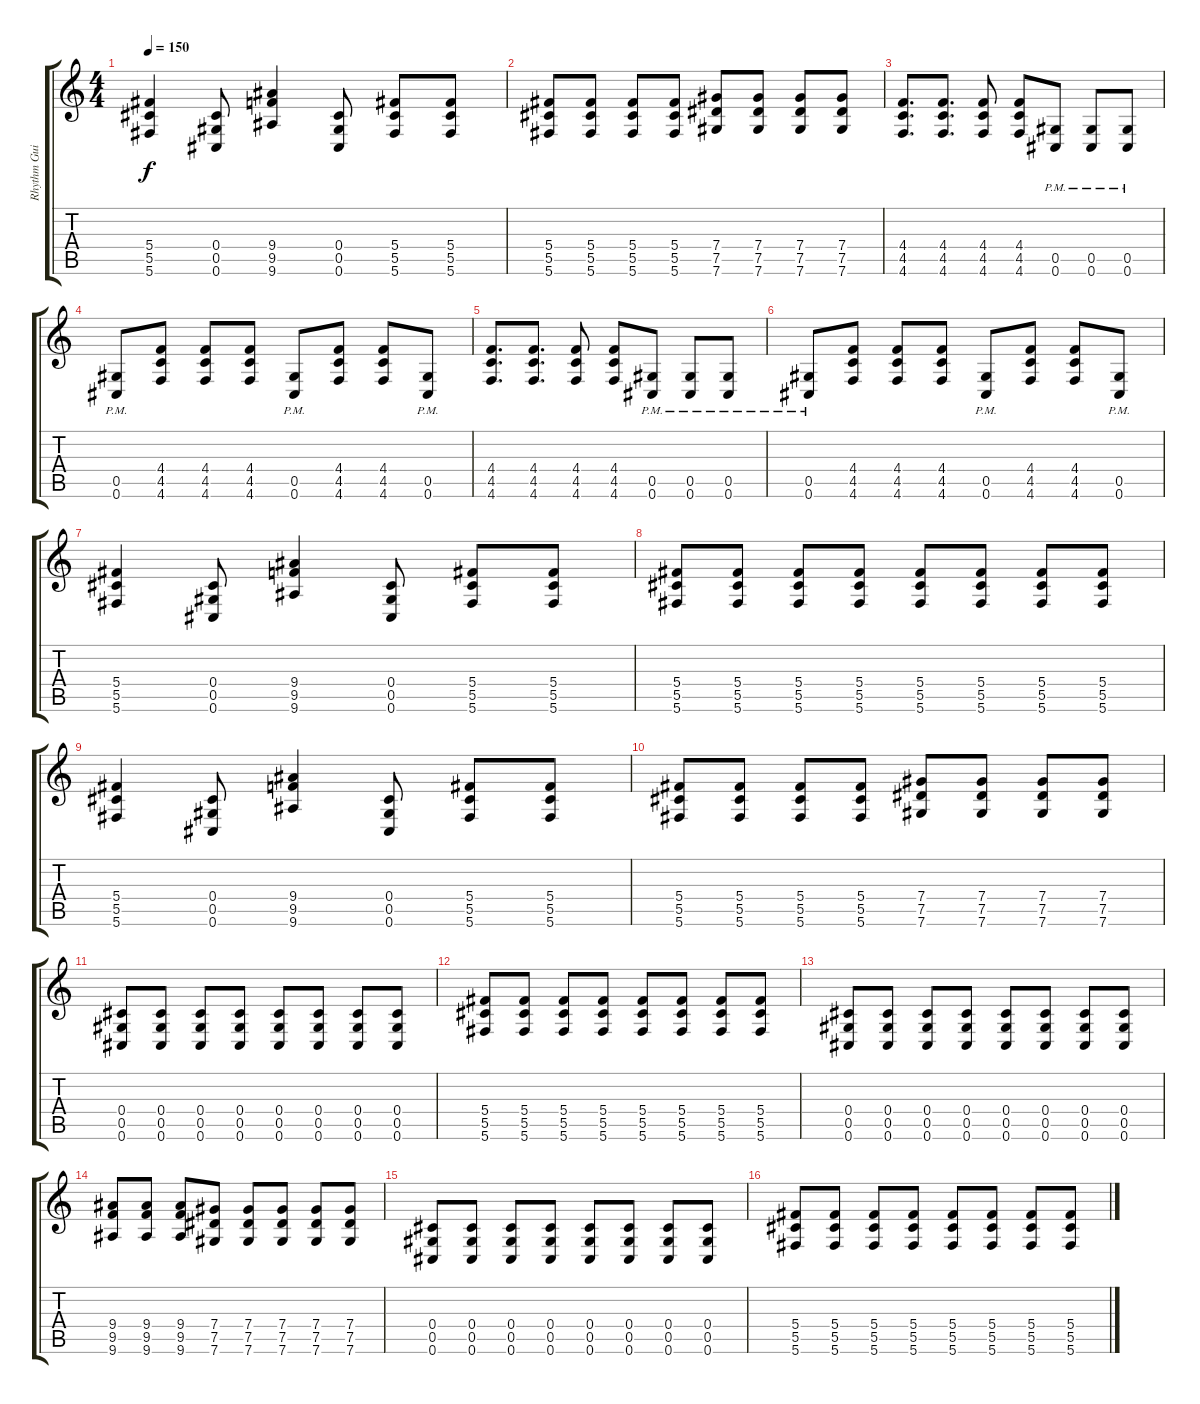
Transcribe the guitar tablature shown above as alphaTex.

\track ("Rhythm Guitar" "Rhythm Gui") {instrument distortionguitar}
\staff {score tabs}
\tuning (Eb4 Bb3 Gb3 Db3 Ab2 Db2) {hide}
\ts (4 4)
\tempo 150
\clef g2
\ks c
(5.4 5.5 5.6).4{dy f} (0.4 0.5 0.6).8 (9.4 9.5 9.6).4 (0.4 0.5 0.6).8 (5.4 5.5 5.6).8 (5.4 5.5 5.6).8 |
(5.4 5.5 5.6).8 (5.4 5.5 5.6).8 (5.4 5.5 5.6).8 (5.4 5.5 5.6).8 (7.4 7.5 7.6).8 (7.4 7.5 7.6).8 (7.4 7.5 7.6).8 (7.4 7.5 7.6).8 |
(4.4 4.5 4.6).8{d} (4.4 4.5 4.6).8{d} (4.4 4.5 4.6).8 (4.4 4.5 4.6).8 (0.5{pm} 0.6{pm}).8 (0.5{pm} 0.6{pm}).8 (0.5{pm} 0.6{pm}).8 |
(0.5{pm} 0.6{pm}).8 (4.4 4.5 4.6).8 (4.4 4.5 4.6).8 (4.4 4.5 4.6).8 (0.5{pm} 0.6{pm}).8 (4.4 4.5 4.6).8 (4.4 4.5 4.6).8 (0.5{pm} 0.6{pm}).8 |
(4.4 4.5 4.6).8{d} (4.4 4.5 4.6).8{d} (4.4 4.5 4.6).8 (4.4 4.5 4.6).8 (0.5{pm} 0.6{pm}).8 (0.5{pm} 0.6{pm}).8 (0.5{pm} 0.6{pm}).8 |
(0.5{pm} 0.6{pm}).8 (4.4 4.5 4.6).8 (4.4 4.5 4.6).8 (4.4 4.5 4.6).8 (0.5{pm} 0.6{pm}).8 (4.4 4.5 4.6).8 (4.4 4.5 4.6).8 (0.5{pm} 0.6{pm}).8 |
(5.4 5.5 5.6).4 (0.4 0.5 0.6).8 (9.4 9.5 9.6).4 (0.4 0.5 0.6).8 (5.4 5.5 5.6).8 (5.4 5.5 5.6).8 |
(5.4 5.5 5.6).8 (5.4 5.5 5.6).8 (5.4 5.5 5.6).8 (5.4 5.5 5.6).8 (5.4 5.5 5.6).8 (5.4 5.5 5.6).8 (5.4 5.5 5.6).8 (5.4 5.5 5.6).8 |
(5.4 5.5 5.6).4 (0.4 0.5 0.6).8 (9.4 9.5 9.6).4 (0.4 0.5 0.6).8 (5.4 5.5 5.6).8 (5.4 5.5 5.6).8 |
(5.4 5.5 5.6).8 (5.4 5.5 5.6).8 (5.4 5.5 5.6).8 (5.4 5.5 5.6).8 (7.4 7.5 7.6).8 (7.4 7.5 7.6).8 (7.4 7.5 7.6).8 (7.4 7.5 7.6).8 |
(0.4 0.5 0.6).8 (0.4 0.5 0.6).8 (0.4 0.5 0.6).8 (0.4 0.5 0.6).8 (0.4 0.5 0.6).8 (0.4 0.5 0.6).8 (0.4 0.5 0.6).8 (0.4 0.5 0.6).8 |
(5.4 5.5 5.6).8 (5.4 5.5 5.6).8 (5.4 5.5 5.6).8 (5.4 5.5 5.6).8 (5.4 5.5 5.6).8 (5.4 5.5 5.6).8 (5.4 5.5 5.6).8 (5.4 5.5 5.6).8 |
(0.4 0.5 0.6).8 (0.4 0.5 0.6).8 (0.4 0.5 0.6).8 (0.4 0.5 0.6).8 (0.4 0.5 0.6).8 (0.4 0.5 0.6).8 (0.4 0.5 0.6).8 (0.4 0.5 0.6).8 |
(9.4 9.5 9.6).8 (9.4 9.5 9.6).8 (9.4 9.5 9.6).8 (7.4 7.5 7.6).8 (7.4 7.5 7.6).8 (7.4 7.5 7.6).8 (7.4 7.5 7.6).8 (7.4 7.5 7.6).8 |
(0.4 0.5 0.6).8 (0.4 0.5 0.6).8 (0.4 0.5 0.6).8 (0.4 0.5 0.6).8 (0.4 0.5 0.6).8 (0.4 0.5 0.6).8 (0.4 0.5 0.6).8 (0.4 0.5 0.6).8 |
(5.4 5.5 5.6).8 (5.4 5.5 5.6).8 (5.4 5.5 5.6).8 (5.4 5.5 5.6).8 (5.4 5.5 5.6).8 (5.4 5.5 5.6).8 (5.4 5.5 5.6).8 (5.4 5.5 5.6).8
